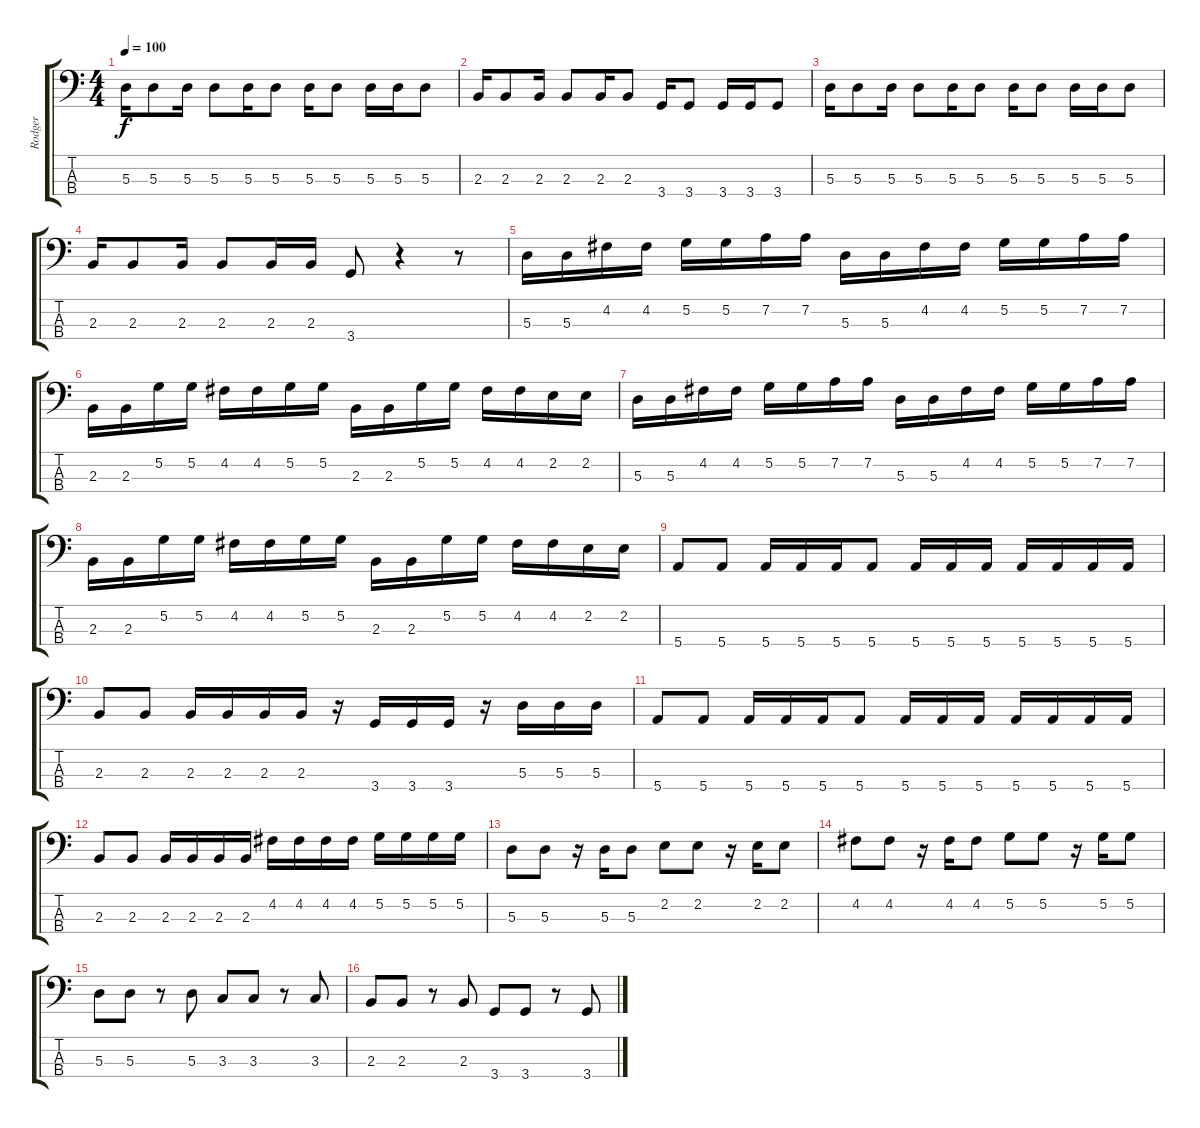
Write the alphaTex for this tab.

\track ("Rodger" "Rodger") {instrument electricbasspick}
\staff {score tabs}
\tuning (G2 D2 A1 E1) {hide}
\ts (4 4)
\tempo 100
\clef f4
\ks c
5.3.16{dy f} 5.3.8 5.3.16 5.3.8 5.3.16 5.3.8 5.3.16 5.3.8 5.3.16 5.3.16 5.3.8 |
2.3.16 2.3.8 2.3.16 2.3.8 2.3.16 2.3.8 3.4.16 3.4.8 3.4.16 3.4.16 3.4.8 |
5.3.16 5.3.8 5.3.16 5.3.8 5.3.16 5.3.8 5.3.16 5.3.8 5.3.16 5.3.16 5.3.8 |
2.3.16 2.3.8 2.3.16 2.3.8 2.3.16 2.3.16 3.4.8 r.4 r.8 |
5.3.16 5.3.16 4.2.16 4.2.16 5.2.16 5.2.16 7.2.16 7.2.16 5.3.16 5.3.16 4.2.16 4.2.16 5.2.16 5.2.16 7.2.16 7.2.16 |
2.3.16 2.3.16 5.2.16 5.2.16 4.2.16 4.2.16 5.2.16 5.2.16 2.3.16 2.3.16 5.2.16 5.2.16 4.2.16 4.2.16 2.2.16 2.2.16 |
5.3.16 5.3.16 4.2.16 4.2.16 5.2.16 5.2.16 7.2.16 7.2.16 5.3.16 5.3.16 4.2.16 4.2.16 5.2.16 5.2.16 7.2.16 7.2.16 |
2.3.16 2.3.16 5.2.16 5.2.16 4.2.16 4.2.16 5.2.16 5.2.16 2.3.16 2.3.16 5.2.16 5.2.16 4.2.16 4.2.16 2.2.16 2.2.16 |
5.4.8 5.4.8 5.4.16 5.4.16 5.4.16 5.4.8 5.4.16 5.4.16 5.4.16 5.4.16 5.4.16 5.4.16 5.4.16 |
2.3.8 2.3.8 2.3.16 2.3.16 2.3.16 2.3.16 r.16 3.4.16 3.4.16 3.4.16 r.16 5.3.16 5.3.16 5.3.16 |
5.4.8 5.4.8 5.4.16 5.4.16 5.4.16 5.4.8 5.4.16 5.4.16 5.4.16 5.4.16 5.4.16 5.4.16 5.4.16 |
2.3.8 2.3.8 2.3.16 2.3.16 2.3.16 2.3.16 4.2.16 4.2.16 4.2.16 4.2.16 5.2.16 5.2.16 5.2.16 5.2.16 |
5.3.8 5.3.8 r.16 5.3.16 5.3.8 2.2.8 2.2.8 r.16 2.2.16 2.2.8 |
4.2.8 4.2.8 r.16 4.2.16 4.2.8 5.2.8 5.2.8 r.16 5.2.16 5.2.8 |
5.3.8 5.3.8 r.8 5.3.8 3.3.8 3.3.8 r.8 3.3.8 |
2.3.8 2.3.8 r.8 2.3.8 3.4.8 3.4.8 r.8 3.4.8
